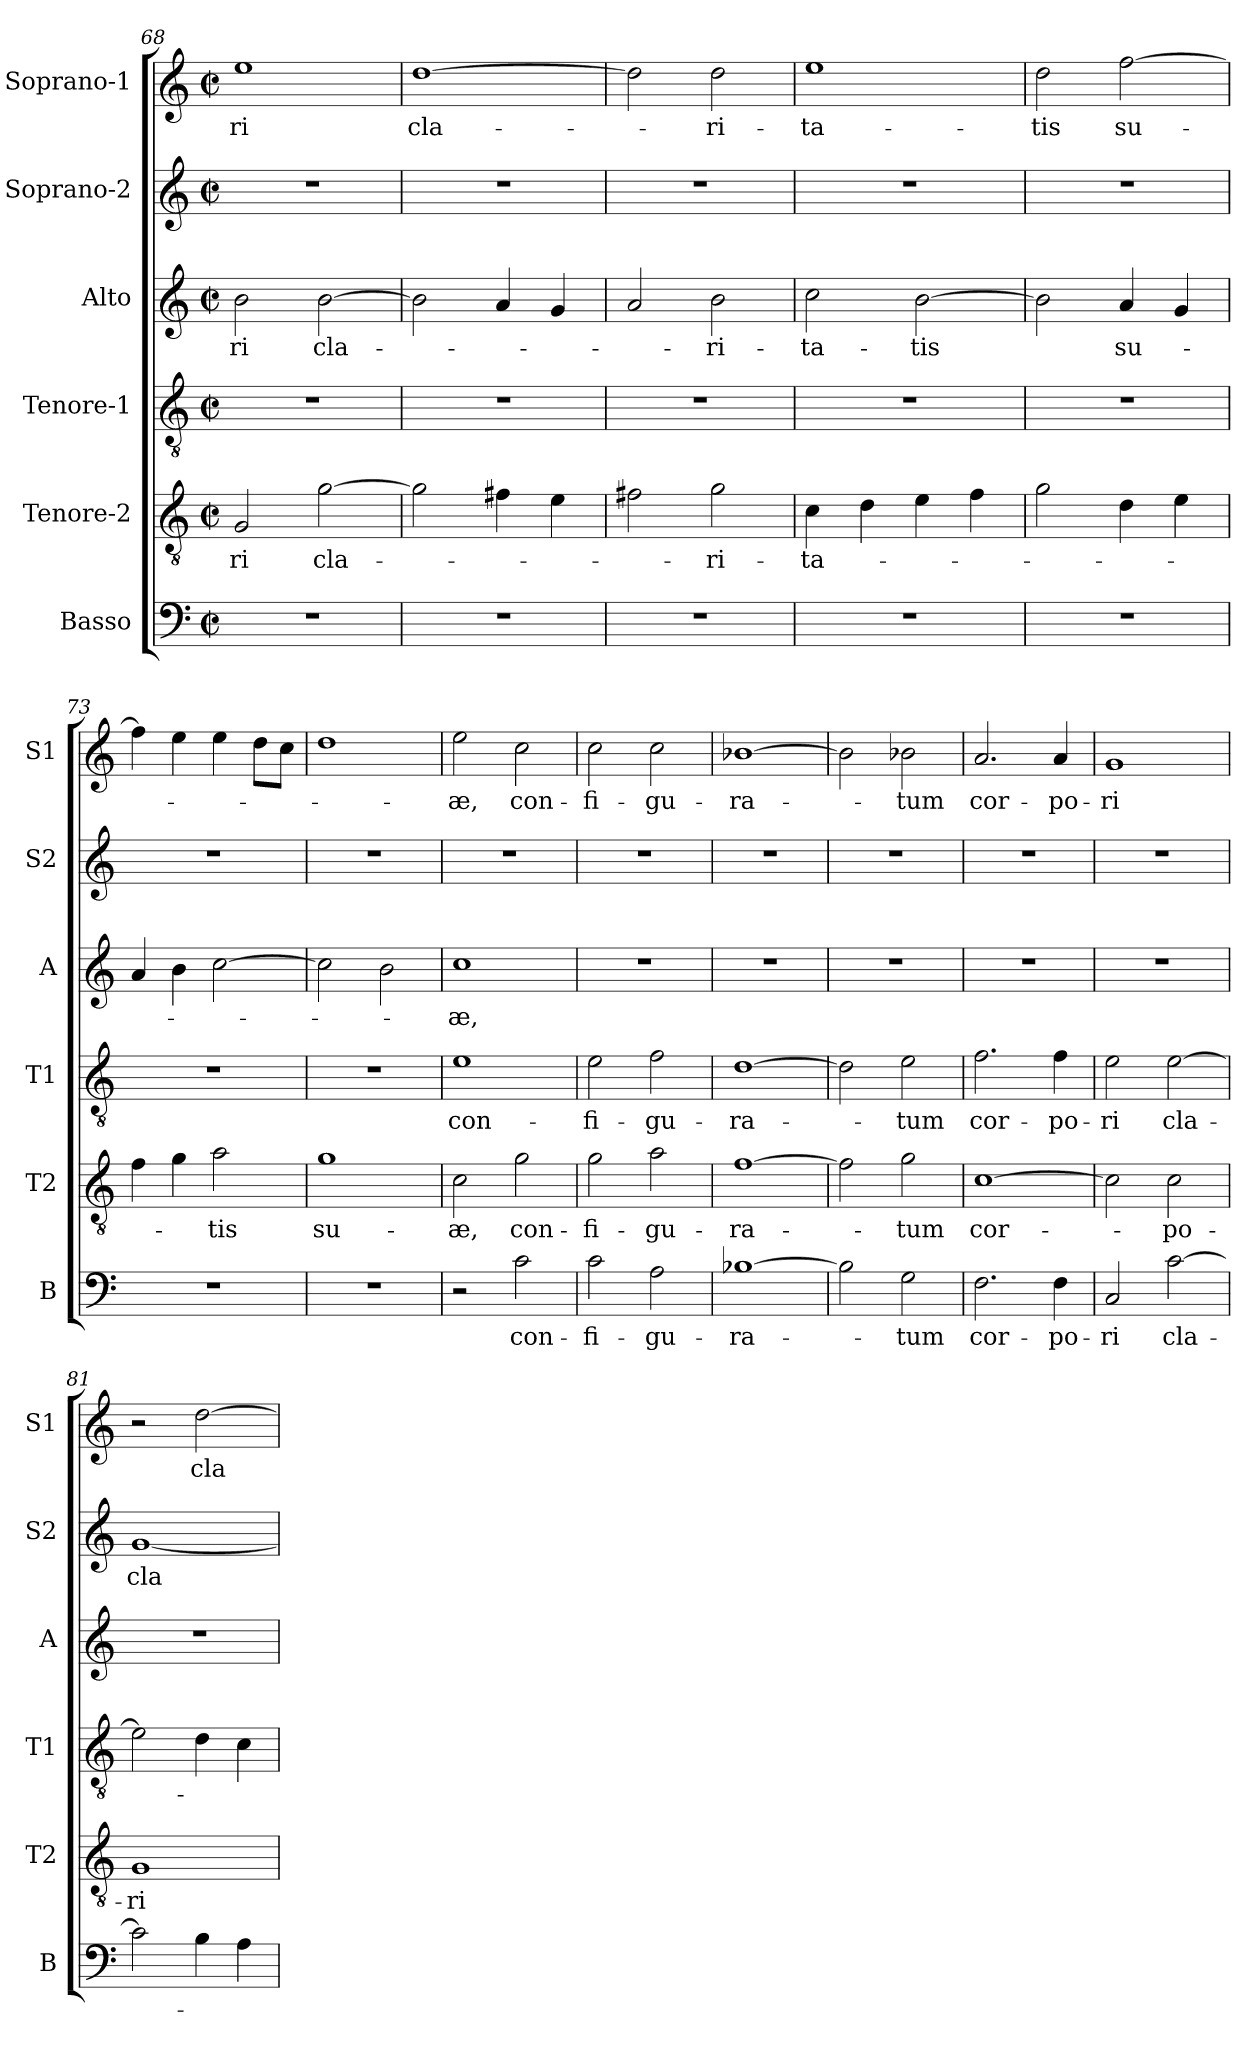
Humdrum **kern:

**kern	**text	**kern	**text	**kern	**text	**kern	**text	**kern	**text	**kern	**text
*part6	*part6	*part5	*part5	*part4	*part4	*part3	*part3	*part2	*part2	*part1	*part1
*staff6	*staff6	*staff5	*staff5	*staff4	*staff4	*staff3	*staff3	*staff2	*staff2	*staff1	*staff1
*I"Basso	*	*I"Tenore-2	*	*I"Tenore-1	*	*I"Alto	*	*I"Soprano-2	*	*I"Soprano-1	*
*I'B	*	*I'T2	*	*I'T1	*	*I'A	*	*I'S2	*	*I'S1	*
*clefF4	*	*clefGv2	*	*clefGv2	*	*clefG2	*	*clefG2	*	*clefG2	*
*k[]	*	*k[]	*	*k[]	*	*k[]	*	*k[]	*	*k[]	*
*C:	*	*C:	*	*C:	*	*C:	*	*C:	*	*C:	*
*M2/2	*	*M2/2	*	*M2/2	*	*M2/2	*	*M2/2	*	*M2/2	*
*met(c|)	*	*met(c|)	*	*met(c|)	*	*met(c|)	*	*met(c|)	*	*met(c|)	*
=68	=68	=68	=68	=68	=68	=68	=68	=68	=68	=68	=68
!	!	!	!LO:LY:b	!	!	!	!LO:LY:b	!	!	!	!LO:LY:b
1r	.	2G/	-ri	1r	.	2b\	-ri	1r	.	1ee	-ri
!	!	!	!LO:LY:b	!	!	!	!LO:LY:b	!	!	!	!
.	.	[2g\	cla-	.	.	[2b\	cla-	.	.	.	.
=69	=69	=69	=69	=69	=69	=69	=69	=69	=69	=69	=69
!	!	!	!	!	!	!	!	!	!	!	!LO:LY:b
1r	.	2g\]	.	1r	.	2b\]	.	1r	.	[1dd	cla-
.	.	4f#X\	.	.	.	4a/	.	.	.	.	.
.	.	4e\	.	.	.	4g/	.	.	.	.	.
=70	=70	=70	=70	=70	=70	=70	=70	=70	=70	=70	=70
1r	.	2f#X\	.	1r	.	2a/	.	1r	.	2dd\]	.
!	!	!	!LO:LY:b	!	!	!	!LO:LY:b	!	!	!	!LO:LY:b
.	.	2g\	-ri-	.	.	2b\	-ri-	.	.	2dd\	-ri-
=71	=71	=71	=71	=71	=71	=71	=71	=71	=71	=71	=71
!	!	!	!LO:LY:b	!	!	!	!LO:LY:b	!	!	!	!LO:LY:b
1r	.	4c\	-ta-	1r	.	2cc\	-ta-	1r	.	1ee	-ta-
.	.	4d\	.	.	.	.	.	.	.	.	.
!	!	!	!	!	!	!	!LO:LY:b	!	!	!	!
.	.	4e\	.	.	.	[2b\	-tis	.	.	.	.
.	.	4f\	.	.	.	.	.	.	.	.	.
!!LO:PB:g=z
=72	=72	=72	=72	=72	=72	=72	=72	=72	=72	=72	=72
!	!	!	!	!	!	!	!	!	!	!	!LO:LY:b
1r	.	2g\	.	1r	.	2b\]	.	1r	.	2dd\	-tis
!	!	!	!	!	!	!	!LO:LY:b	!	!	!	!LO:LY:b
.	.	4d\	.	.	.	4a/	su-	.	.	[2ff\	su-
.	.	4e\	.	.	.	4g/	.	.	.	.	.
=73	=73	=73	=73	=73	=73	=73	=73	=73	=73	=73	=73
1r	.	4f\	.	1r	.	4a/	.	1r	.	4ff\]	.
.	.	4g\	.	.	.	4b\	.	.	.	4ee\	.
!	!	!	!LO:LY:b	!	!	!	!	!	!	!	!
.	.	2a\	-tis	.	.	[2cc\	.	.	.	4ee\	.
.	.	.	.	.	.	.	.	.	.	8dd\L	.
.	.	.	.	.	.	.	.	.	.	8cc\J	.
=74	=74	=74	=74	=74	=74	=74	=74	=74	=74	=74	=74
!	!	!	!LO:LY:b	!	!	!	!	!	!	!	!
1r	.	1g	su-	1r	.	2cc\]	.	1r	.	1dd	.
.	.	.	.	.	.	2b\	.	.	.	.	.
=75	=75	=75	=75	=75	=75	=75	=75	=75	=75	=75	=75
!	!LO:LY:b	!	!LO:LY:b	!	!LO:LY:b	!	!LO:LY:b	!	!	!	!LO:LY:b
2r	cor-	2c\	-æ,	1e	con-	1cc	-æ,	1r	.	2ee\	-æ,
!	!LO:LY:b	!	!LO:LY:b	!	!	!	!	!	!	!	!LO:LY:b
2c\	-con-	2g\	con-	.	.	.	.	.	.	2cc\	con-
=76	=76	=76	=76	=76	=76	=76	=76	=76	=76	=76	=76
!	!LO:LY:b	!	!LO:LY:b	!	!LO:LY:b	!	!	!	!	!	!LO:LY:b
2c\	-fi-	2g\	-fi-	2e\	-fi-	1r	.	1r	.	2cc\	-fi-
!	!LO:LY:b	!	!LO:LY:b	!	!LO:LY:b	!	!	!	!	!	!LO:LY:b
2A\	-gu-	2a\	-gu-	2f\	-gu-	.	.	.	.	2cc\	-gu-
=77	=77	=77	=77	=77	=77	=77	=77	=77	=77	=77	=77
!	!LO:LY:b	!	!LO:LY:b	!	!LO:LY:b	!	!	!	!	!	!LO:LY:b
[1B-X	-ra-	[1f	-ra-	[1d	-ra-	1r	.	1r	.	[1b-X	-ra-
=78	=78	=78	=78	=78	=78	=78	=78	=78	=78	=78	=78
2B-\]	.	2f\]	.	2d\]	.	1r	.	1r	.	2b-\]	.
!	!LO:LY:b	!	!LO:LY:b	!	!LO:LY:b	!	!	!	!	!	!LO:LY:b
2G\	-tum	2g\	-tum	2e\	-tum	.	.	.	.	2b-X\	-tum
=79	=79	=79	=79	=79	=79	=79	=79	=79	=79	=79	=79
!	!LO:LY:b	!	!LO:LY:b	!	!LO:LY:b	!	!	!	!	!	!LO:LY:b
2.F\	cor-	[1c	cor-	2.f\	cor-	1r	.	1r	.	2.a/	cor-
!	!LO:LY:b	!	!	!	!LO:LY:b	!	!	!	!	!	!LO:LY:b
4F\	-po-	.	.	4f\	-po-	.	.	.	.	4a/	-po-
=80	=80	=80	=80	=80	=80	=80	=80	=80	=80	=80	=80
!	!LO:LY:b	!	!	!	!LO:LY:b	!	!	!	!	!	!LO:LY:b
2C/	-ri	2c\]	.	2e\	-ri	1r	.	1r	.	1g	-ri
!	!LO:LY:b	!	!LO:LY:b	!	!LO:LY:b	!	!	!	!	!	!
[2c\	cla-	2c\	-po-	[2e\	cla-	.	.	.	.	.	.
!!LO:LB:g=z
=81	=81	=81	=81	=81	=81	=81	=81	=81	=81	=81	=81
!	!	!	!LO:LY:b	!	!	!	!	!	!LO:LY:b	!	!
2c\]	.	1G	-ri	2e\]	.	1r	.	[1g	cla-	2r	.
!	!	!	!	!	!	!	!	!	!	!	!LO:LY:b
4B\	.	.	.	4d\	.	.	.	.	.	[2dd\	cla-
4A\	.	.	.	4c\	.	.	.	.	.	.	.
=	=	=	=	=	=	=	=	=	=	=	=
*-	*-	*-	*-	*-	*-	*-	*-	*-	*-	*-	*-
